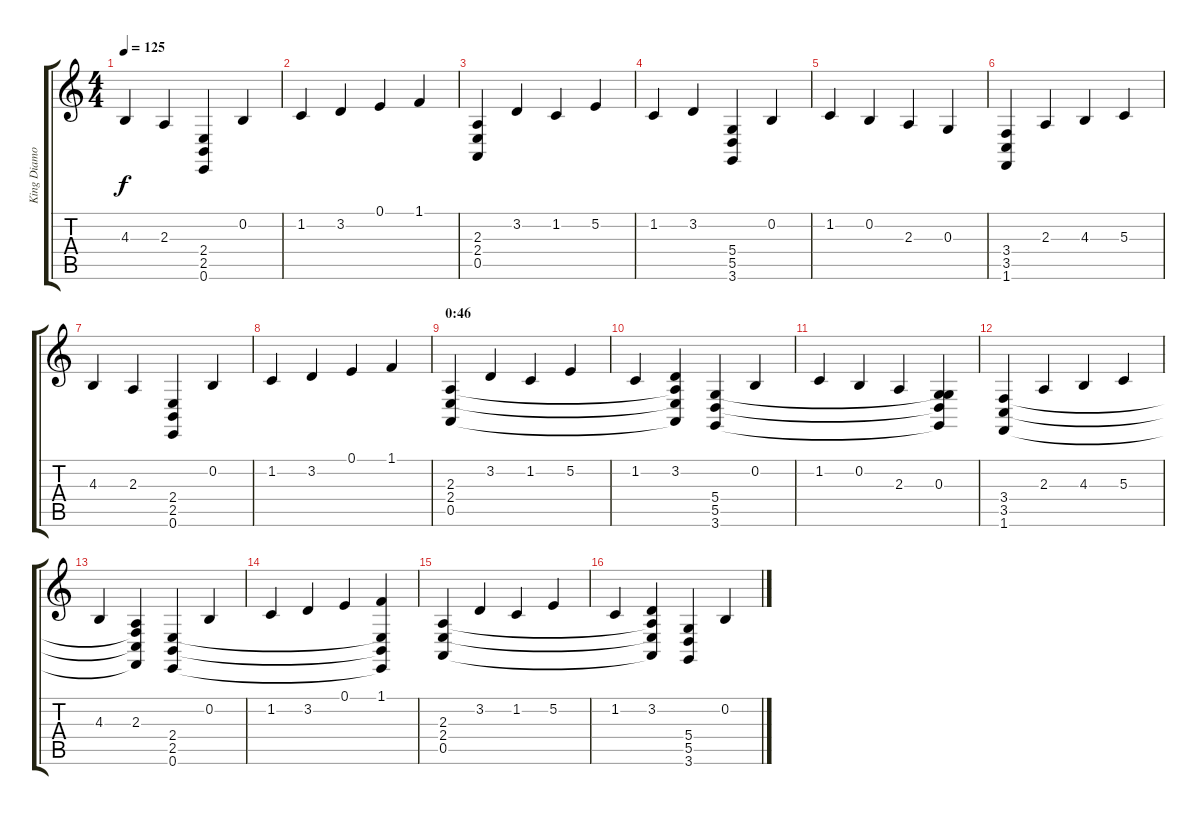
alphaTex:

\track ("King Diamond (Keys)" "King Diamo") {instrument harpsichord}
\staff {score tabs}
\tuning (E4 B3 G3 D3 A2 E2) {hide}
\ts (4 4)
\tempo 125
\clef g2
\ks c
4.3.4{dy f} 2.3.4 (2.4 2.5 0.6).4 0.2.4 |
1.2.4 3.2.4 0.1.4 1.1.4 |
(2.3 2.4 0.5).4 3.2.4 1.2.4 5.2.4 |
1.2.4 3.2.4 (5.4 5.5 3.6).4 0.2.4 |
1.2.4 0.2.4 2.3.4 0.3.4 |
(3.4 3.5 1.6).4 2.3.4 4.3.4 5.3.4 |
4.3.4 2.3.4 (2.4 2.5 0.6).4 0.2.4 |
1.2.4 3.2.4 0.1.4 1.1.4 |
\section ("" "0:46")
(2.3 2.4 0.5).4 3.2.4 1.2.4 5.2.4 |
1.2.4 (3.2 2.3{t} 2.4{t} 0.5{t}).4 (5.4 5.5 3.6).4 0.2.4 |
1.2.4 0.2.4 2.3.4 (0.3 5.4{t} 5.5{t} 3.6{t}).4 |
(3.4 3.5 1.6).4 2.3.4 4.3.4 5.3.4 |
4.3.4 (2.3 3.4{t} 3.5{t} 1.6{t}).4 (2.4 2.5 0.6).4 0.2.4 |
1.2.4 3.2.4 0.1.4 (1.1 2.4{t} 2.5{t} 0.6{t}).4 |
(2.3 2.4 0.5).4 3.2.4 1.2.4 5.2.4 |
1.2.4 (3.2 2.3{t} 2.4{t} 0.5{t}).4 (5.4 5.5 3.6).4 0.2.4
